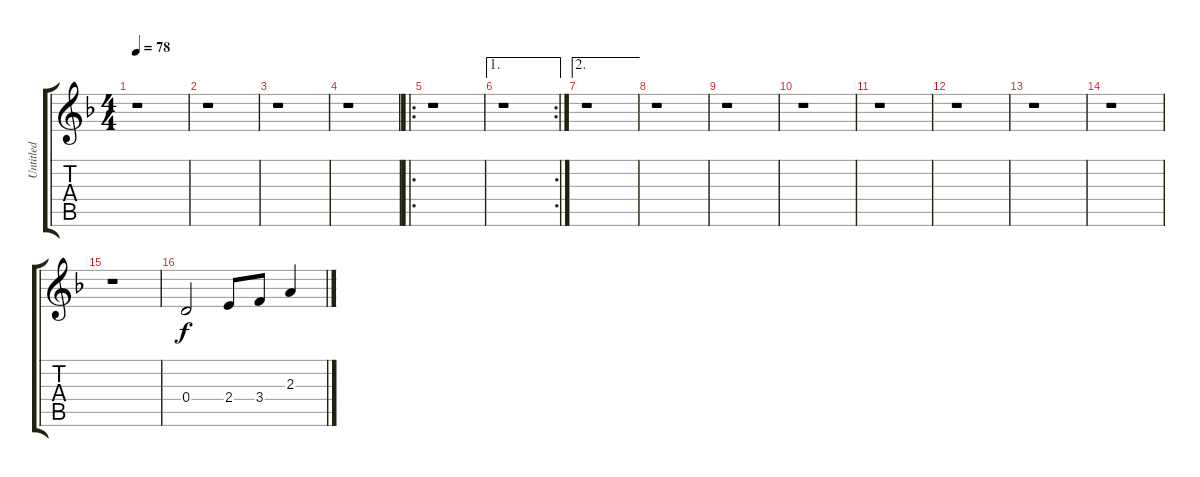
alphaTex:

\track ("Untitled" "Untitled") {instrument acousticguitarnylon}
\staff {score tabs}
\tuning (E4 B3 G3 D3 A2 E2) {hide}
\ts (4 4)
\tempo 78
\clef g2
\ks f
r.1{dy f instrument acousticguitarnylon} |
r.1 |
r.1 |
r.1 |
\ro
r.1 |
\ae 1
\rc 2
r.1 |
\ae 2
r.1 |
r.1 |
r.1 |
r.1 |
r.1 |
r.1 |
r.1 |
r.1 |
r.1 |
0.4.2 2.4.8 3.4.8 2.3.4
